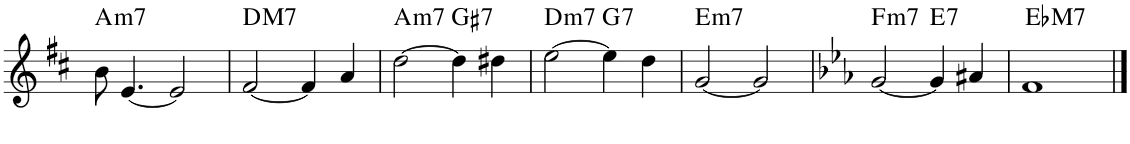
**kern	**harte
*part1	*part1
*staff1	*
*I"Piano	*
*I'Pno.	*
!!LO:PB:g=z
*clefG2	*
*k[f#c#]	*
*M4/4	*
=39	=39
!	!LO:H:kt=m7
8b\	A:min7
[4.e/	.
2e/]	.
=40	=40
!	!LO:H:kt=M7
[2f#/	D:maj7
4f#/]	.
4a/	.
=41	=41
!	!LO:H:kt=m7
[2dd\	A:min7
!	!LO:H:kt=7
4dd\]	G#:7
4dd#X\	.
=42	=42
!	!LO:H:kt=m7
[2ee\	D:min7
!	!LO:H:kt=7
4ee\]	G:7
4dd\	.
=43	=43
!	!LO:H:kt=m7
[2g/	E:min7
2g/]	.
=44	=44
*k[b-e-a-]	*
!	!LO:H:kt=m7
[2g/	F:min7
!	!LO:H:kt=7
4g/]	E:7
4a#X/	.
=45	=45
!	!LO:H:kt=M7
1f	Eb:maj7
==	==
*-	*-
